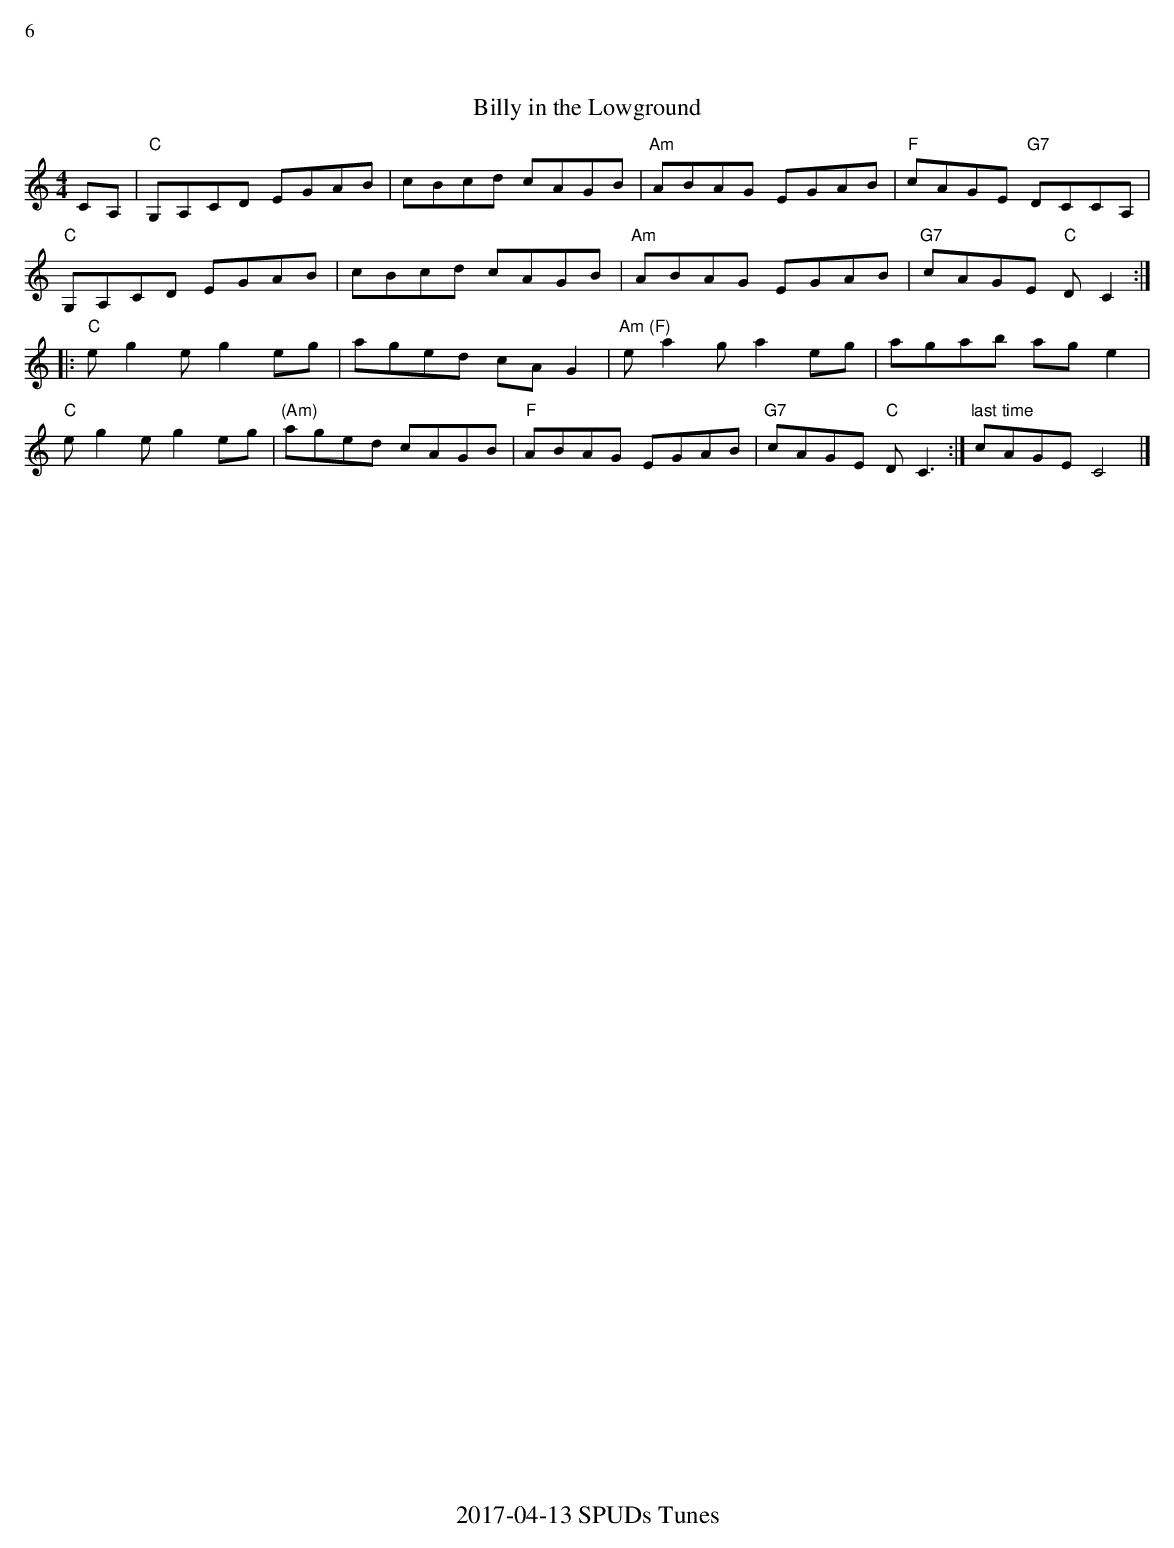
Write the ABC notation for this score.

X:1
%%text 6
T:Billy in the Lowground
M:4/4
L:1/8
K:C
CA,| "C"G,A,CD EGAB|cBcd cAGB|"Am"ABAG EGAB|"F"cAGE "G7"DCCA,|
"C"G,A,CD EGAB|cBcd cAGB|"Am"ABAG EGAB|"G7"cAGE  "C"DC2:|
|:"C"eg2e g2eg|aged cAG2|"Am (F)"ea2g a2eg|agab age2|
"C"eg2e g2eg|"(Am)"aged cAGB|"F"ABAG EGAB|"G7"cAGE  "C"DC3:|"last time"cAGE C4|]
